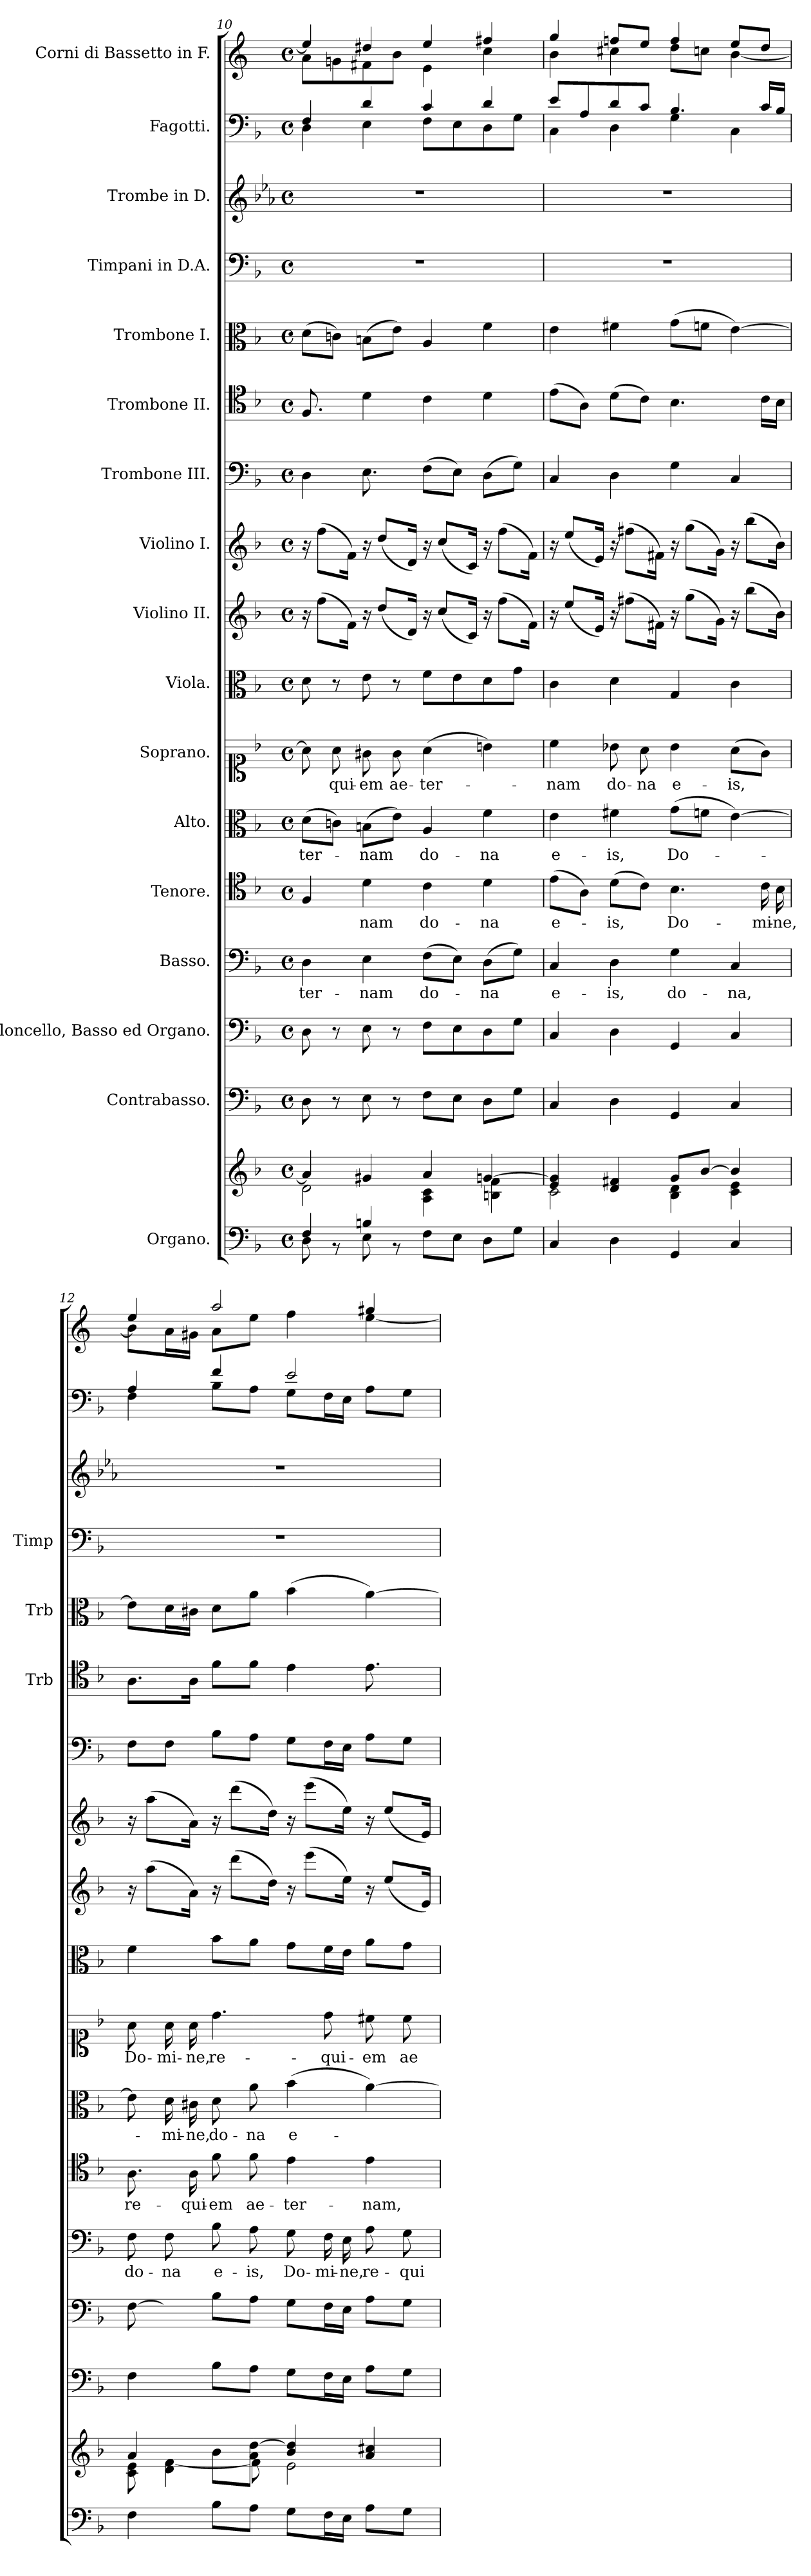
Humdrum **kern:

**kern	**kern	**kern	**kern	**kern	**text	**kern	**text	**kern	**text	**kern	**text	**kern	**kern	**kern	**kern	**kern	**kern	**kern	**kern	**kern	**kern
*part17	*part17	*part16	*part15	*part14	*part14	*part13	*part13	*part12	*part12	*part11	*part11	*part10	*part9	*part8	*part7	*part6	*part5	*part4	*part3	*part2	*part1
*staff18	*staff17	*staff16	*staff15	*staff14	*staff14	*staff13	*staff13	*staff12	*staff12	*staff11	*staff11	*staff10	*staff9	*staff8	*staff7	*staff6	*staff5	*staff4	*staff3	*staff2	*staff1
*I"Organo.	*	*I"Contrabasso.	*I"Violoncello, Basso ed Organo.	*I"Basso.	*	*I"Tenore.	*	*I"Alto.	*	*I"Soprano.	*	*I"Viola.	*I"Violino II.	*I"Violino I.	*I"Trombone III.	*I"Trombone II.	*I"Trombone I.	*I"Timpani in D.A.	*I"Trombe in D.	*I"Fagotti.	*I"Corni di Bassetto in F.
*	*	*	*	*	*	*	*	*	*	*	*	*	*	*	*	*I'Trb	*I'Trb	*I'Timp	*	*	*
*clefF4	*clefG2	*clefF4	*clefF4	*clefF4	*	*clefC4	*	*clefC3	*	*clefC1	*	*clefC3	*clefG2	*clefG2	*clefF4	*clefC4	*clefC3	*clefF4	*clefG2	*clefF4	*clefG2
*	*	*ITrd7c12	*	*	*	*	*	*	*	*	*	*	*	*	*	*	*	*	*ITrd-1c-2	*	*ITrd4c7
*k[b-]	*k[b-]	*k[b-]	*k[b-]	*k[b-]	*	*k[b-]	*	*k[b-]	*	*k[b-]	*	*k[b-]	*k[b-]	*k[b-]	*k[b-]	*k[b-]	*k[b-]	*k[b-]	*k[b-]	*k[b-]	*k[b-]
*M4/4	*M4/4	*M4/4	*M4/4	*M4/4	*	*M4/4	*	*M4/4	*	*M4/4	*	*M4/4	*M4/4	*M4/4	*M4/4	*M4/4	*M4/4	*M4/4	*M4/4	*M4/4	*M4/4
*met(c)	*met(c)	*met(c)	*met(c)	*met(c)	*	*met(c)	*	*met(c)	*	*met(c)	*	*met(c)	*met(c)	*met(c)	*met(c)	*met(c)	*met(c)	*met(c)	*met(c)	*met(c)	*met(c)
=10	=10	=10	=10	=10	=10	=10	=10	=10	=10	=10	=10	=10	=10	=10	=10	=10	=10	=10	=10	=10	=10
*^	*^	*	*	*	*	*	*	*	*	*	*	*	*	*	*	*	*	*	*	*	*
!	!	!	!	!	!	!	!LO:LY:b	!	!	!	!LO:LY:b	!	!	!	!	!	!	!	!	!	!	!	!
*	*	*	*	*	*	*	*	*	*	*	*	*	*	*	*	*	*	*	*	*	*	*^	*^
4F/	8D\	4a/]	2d\	8DD\	8D\	4D\	-ter-	4F/	.	(>8d\L	-ter-	8a\]	.	8d\	16r	16r	4D\	8.F/	(>8d\L	1r	1r	4F/	4D\	4a/]	8d\L
.	.	.	.	.	.	.	.	.	.	.	.	.	.	.	(>8ff\L	(>8ff\L	.	.	.	.	.	.	.	.	.
!	!	!	!	!	!	!	!	!	!	!	!	!	!LO:LY:b	!	!	!	!	!	!	!	!	!	!	!	!
.	8r	.	.	8r	8r	.	.	.	.	8cn\J)	.	8a\	-qui-	8r	.	.	.	.	8cn\J)	.	.	.	.	.	8cn\
.	.	.	.	.	.	.	.	.	.	.	.	.	.	.	16f\Jk)	16f\Jk)	.	16ryy	.	.	.	.	.	.	.
!	!	!	!	!	!	!	!LO:LY:b	!	!LO:LY:b	!	!LO:LY:b	!	!LO:LY:b	!	!	!	!	!	!	!	!	!	!	!	!
4Bn/	8E\	4g#X/	.	8EE\	8E\	4E\	-nam	4d\	-nam	(>8Bn\L	-nam	8g#X\	-em	8e\	16r	16r	8.E\	4d\	(>8Bn\L	.	.	4d/	4E\	4g#X/	8Bn\
.	.	.	.	.	.	.	.	.	.	.	.	.	.	.	(<8dd/L	(<8dd/L	.	.	.	.	.	.	.	.	.
!	!	!	!	!	!	!	!	!	!	!	!	!	!LO:LY:b	!	!	!	!	!	!	!	!	!	!	!	!
.	8r	.	.	8r	8r	.	.	.	.	8e\J)	.	8g#\	ae-	8r	.	.	.	.	8e\J)	.	.	.	.	.	8e\J
.	.	.	.	.	.	.	.	.	.	.	.	.	.	.	16d/Jk)	16d/Jk)	16ryy	.	.	.	.	.	.	.	.
!	!	!	!	!	!	!	!LO:LY:b	!	!LO:LY:b	!	!LO:LY:b	!	!LO:LY:b	!	!	!	!	!	!	!	!	!	!	!	!
2ryy	8F\L	4a/	4A\ 4c\	8FF\L	8F\L	(>8F\L	do-	4c\	do-	4A/	do-	(>4a\	ter-	8f\L	16r	16r	(>8F\L	4c\	4A/	.	.	4c/	8F\L	4a/	4A\
.	.	.	.	.	.	.	.	.	.	.	.	.	.	.	(<8cc/L	(<8cc/L	.	.	.	.	.	.	.	.	.
.	8E\J	.	.	8EE\J	8E\	8E\J)	.	.	.	.	.	.	.	8e\	.	.	8E\J)	.	.	.	.	.	8E\	.	.
.	.	.	.	.	.	.	.	.	.	.	.	.	.	.	16c/Jk)	16c/Jk)	.	.	.	.	.	.	.	.	.
!	!	!	!	!	!	!	!LO:LY:b	!	!LO:LY:b	!	!LO:LY:b	!	!	!	!	!	!	!	!	!	!	!	!	!	!
.	8D\L	[4gn/	4Bn\ 4f\	8DD\L	8D\	(>8D\L	-na	4d\	-na	4f\	-na	4bn\)	.	8d\	16r	16r	(>8D\L	4d\	4f\	.	.	4d/	8D\	4bn/	4f\
.	.	.	.	.	.	.	.	.	.	.	.	.	.	.	(>8ff\L	(>8ff\L	.	.	.	.	.	.	.	.	.
.	8G\J	.	.	8GG\J	8G\J	8G\J)	.	.	.	.	.	.	.	8g\J	.	.	8G\J)	.	.	.	.	.	8G\J	.	.
.	.	.	.	.	.	.	.	.	.	.	.	.	.	.	16f\Jk)	16f\Jk)	.	.	.	.	.	.	.	.	.
*v	*v	*	*	*	*	*	*	*	*	*	*	*	*	*	*	*	*	*	*	*	*	*	*	*	*
!!LO:PB:g=z	!!
=11	=11	=11	=11	=11	=11	=11	=11	=11	=11	=11	=11	=11	=11	=11	=11	=11	=11	=11	=11	=11	=11	=11	=11	=11
!	!	!	!	!	!	!LO:LY:b	!	!LO:LY:b	!	!LO:LY:b	!	!LO:LY:b	!	!	!	!	!	!	!	!	!	!	!	!
4C/	4e/ 4g/]	2c\	4CC/	4C/	4C/	e-	(>8e\L	e-	4e\	e-	4cc\	-nam	4c\	16r	16r	4C/	(>8e\L	4e\	1r	1r	8e/L	4C\	4cc/	4e\
.	.	.	.	.	.	.	.	.	.	.	.	.	.	(<8ee/L	(<8ee/L	.	.	.	.	.	.	.	.	.
.	.	.	.	.	.	.	8A\J)	.	.	.	.	.	.	.	.	.	8A\J)	.	.	.	8A/	.	.	.
.	.	.	.	.	.	.	.	.	.	.	.	.	.	16e/Jk)	16e/Jk)	.	.	.	.	.	.	.	.	.
!	!	!	!	!	!	!LO:LY:b	!	!LO:LY:b	!	!LO:LY:b	!	!LO:LY:b	!	!	!	!	!	!	!	!	!	!	!	!
4D\	4d/ 4f#X/	.	4DD\	4D\	4D\	-is,	(>8d\L	-is,	4f#X\	-is,	8b-X\	do-	4d\	16r	16r	4D\	(>8d\L	4f#X\	.	.	8d/	4D\	8b-X/L	4f#X\
.	.	.	.	.	.	.	.	.	.	.	.	.	.	(>8ff#X\L	(>8ff#X\L	.	.	.	.	.	.	.	.	.
!	!	!	!	!	!	!	!	!	!	!	!	!LO:LY:b	!	!	!	!	!	!	!	!	!	!	!	!
.	.	.	.	.	.	.	8c\J)	.	.	.	8a\	-na	.	.	.	.	8c\J)	.	.	.	8c/J	.	8a/J	.
.	.	.	.	.	.	.	.	.	.	.	.	.	.	16f#X\Jk)	16f#X\Jk)	.	.	.	.	.	.	.	.	.
!	!	!	!	!	!	!LO:LY:b	!	!LO:LY:b	!	!LO:LY:b	!	!LO:LY:b	!	!	!	!	!	!	!	!	!	!	!	!
4GG/	8g/L	4B-\ 4d\	4GGG/	4GG/	4G\	do-	4.B-\	Do-	(>8g\L	Do-	4b-\	e-	4G/	16r	16r	4G\	4.B-\	(>8g\L	.	.	4.B-/	4G\	4b-/	8g\L
.	.	.	.	.	.	.	.	.	.	.	.	.	.	(>8gg\L	(>8gg\L	.	.	.	.	.	.	.	.	.
.	[8b-/J	.	.	.	.	.	.	.	8fn\J	.	.	.	.	.	.	.	.	8fn\J	.	.	.	.	.	8fn\J
.	.	.	.	.	.	.	.	.	.	.	.	.	.	16g\Jk)	16g\Jk)	.	.	.	.	.	.	.	.	.
!	!	!	!	!	!	!LO:LY:b	!	!	!	!	!	!LO:LY:b	!	!	!	!	!	!	!	!	!	!	!	!
4C/	4b-/]	4c\ 4e\	4CC/	4C/	4C/	-na,	.	.	[4e\)	.	(>8a\L	-is,	4c\	16r	16r	4C/	.	[4e\)	.	.	.	4C\	8a/L	[4e\
.	.	.	.	.	.	.	.	.	.	.	.	.	.	(>8bb-\L	(>8bb-\L	.	.	.	.	.	.	.	.	.
!	!	!	!	!	!	!	!	!LO:LY:b	!	!	!	!	!	!	!	!	!	!	!	!	!	!	!	!
.	.	.	.	.	.	.	16c\	-mi-	.	.	8g\J)	.	.	.	.	.	16c\LL	.	.	.	16c/LL	.	8g/J	.
!	!	!	!	!	!	!	!	!LO:LY:b	!	!	!	!	!	!	!	!	!	!	!	!	!	!	!	!
.	.	.	.	.	.	.	16B-\	-ne,	.	.	.	.	.	16b-\Jk)	16b-\Jk)	.	16B-\JJ	.	.	.	16B-/JJ	.	.	.
=12	=12	=12	=12	=12	=12	=12	=12	=12	=12	=12	=12	=12	=12	=12	=12	=12	=12	=12	=12	=12	=12	=12	=12	=12
!	!	!	!	!	!	!LO:LY:b	!	!LO:LY:b	!	!	!	!LO:LY:b	!	!	!	!	!	!	!	!	!	!	!	!
4F\	4a/	8c\ 8e\	4FF\	[8F\	8F\	do-	8.A\	re-	8e\]	.	8a\	Do-	4f\	16r	16r	8F\L	8.A\L	8e\L]	1r	1r	4A/	4F\	4a/	8e\L]
.	.	.	.	.	.	.	.	.	.	.	.	.	.	(>8aa\L	(>8aa\L	.	.	.	.	.	.	.	.	.
!	!	!	!	!	!	!LO:LY:b	!	!	!	!LO:LY:b	!	!LO:LY:b	!	!	!	!	!	!	!	!	!	!	!	!
.	.	4d\ [4f\	.	8F\yy]	8F\	-na	.	.	16d\	-mi-	16a\	-mi-	.	.	.	8F\J	.	16d\L	.	.	.	.	.	16d\L
!	!	!	!	!	!	!	!	!LO:LY:b	!	!LO:LY:b	!	!LO:LY:b	!	!	!	!	!	!	!	!	!	!	!	!
.	.	.	.	.	.	.	16A\	-qui-	16c#X\	-ne,	16a\	-ne,	.	16a\Jk)	16a\Jk)	.	16A\Jk	16c#X\JJ	.	.	.	.	.	16c#X\JJ
!	!	!	!	!	!	!LO:LY:b	!	!LO:LY:b	!	!LO:LY:b	!	!LO:LY:b	!	!	!	!	!	!	!	!	!	!	!	!
8B-\L	8b-\L	.	8BB-\L	8B-\L	8B-\	e-	8f\	-em	8d\	do-	4.dd\	re-	8b-\L	16r	16r	8B-\L	8f\L	8d\L	.	.	4f/	8B-\L	2dd/	8d\L
.	.	.	.	.	.	.	.	.	.	.	.	.	.	(>8ddd\L	(>8ddd\L	.	.	.	.	.	.	.	.	.
!	!	!	!	!	!	!LO:LY:b	!	!LO:LY:b	!	!LO:LY:b	!	!	!	!	!	!	!	!	!	!	!	!	!	!
8A\J	8a\ [8dd\J	8f\]	8AA\J	8A\J	8A\	-is,	8f\	ae-	8a\	-na	.	.	8a\J	.	.	8A\J	8f\J	8a\J	.	.	.	8A\J	.	8a\J
.	.	.	.	.	.	.	.	.	.	.	.	.	.	16dd\Jk)	16dd\Jk)	.	.	.	.	.	.	.	.	.
!	!	!	!	!	!	!LO:LY:b	!	!LO:LY:b	!	!LO:LY:b	!	!	!	!	!	!	!	!	!	!	!	!	!	!
8G\L	4b-/ 4dd/]	2e\	8GG\L	8G\L	8G\	Do-	4e\	-ter-	(>4b-\	e-	.	.	8g\L	16r	16r	8G\L	4e\	(>4b-\	.	.	2e/	8G\L	.	4b-\
.	.	.	.	.	.	.	.	.	.	.	.	.	.	(>8eee\L	(>8eee\L	.	.	.	.	.	.	.	.	.
!	!	!	!	!	!	!LO:LY:b	!	!	!	!	!	!LO:LY:b	!	!	!	!	!	!	!	!	!	!	!	!
16F\L	.	.	16FF\L	16F\L	16F\	-mi-	.	.	.	.	8dd\	-qui-	16f\L	.	.	16F\L	.	.	.	.	.	16F\L	.	.
!	!	!	!	!	!	!LO:LY:b	!	!	!	!	!	!	!	!	!	!	!	!	!	!	!	!	!	!
16E\JJ	.	.	16EE\JJ	16E\JJ	16E\	-ne,	.	.	.	.	.	.	16e\JJ	16ee\Jk)	16ee\Jk)	16E\JJ	.	.	.	.	.	16E\JJ	.	.
!	!	!	!	!	!	!LO:LY:b	!	!LO:LY:b	!	!	!	!LO:LY:b	!	!	!	!	!	!	!	!	!	!	!	!
8A\L	4a/ 4cc#X/	.	8AA\L	8A\L	8A\	re-	4e\	-nam,	[4a\)	.	8cc#X\	-em	8a\L	16r	16r	8A\L	8.e\	[4a\)	.	.	.	8A\L	4cc#X/	[4a\
.	.	.	.	.	.	.	.	.	.	.	.	.	.	(<8ee/L	(<8ee/L	.	.	.	.	.	.	.	.	.
!	!	!	!	!	!	!LO:LY:b	!	!	!	!	!	!LO:LY:b	!	!	!	!	!	!	!	!	!	!	!	!
8G\J	.	.	8GG\J	8G\J	8G\	-qui-	.	.	.	.	8cc#\	ae	8g\J	.	.	8G\J	.	.	.	.	.	8G\J	.	.
.	.	.	.	.	.	.	.	.	.	.	.	.	.	16e/Jk)	16e/Jk)	.	16ryy	.	.	.	.	.	.	.
*	*	*	*	*	*	*	*	*	*	*	*	*	*	*	*	*	*	*	*	*	*v	*v	*	*
*	*v	*v	*	*	*	*	*	*	*	*	*	*	*	*	*	*	*	*	*	*	*	*v	*v
=	=	=	=	=	=	=	=	=	=	=	=	=	=	=	=	=	=	=	=	=	=
*-	*-	*-	*-	*-	*-	*-	*-	*-	*-	*-	*-	*-	*-	*-	*-	*-	*-	*-	*-	*-	*-
